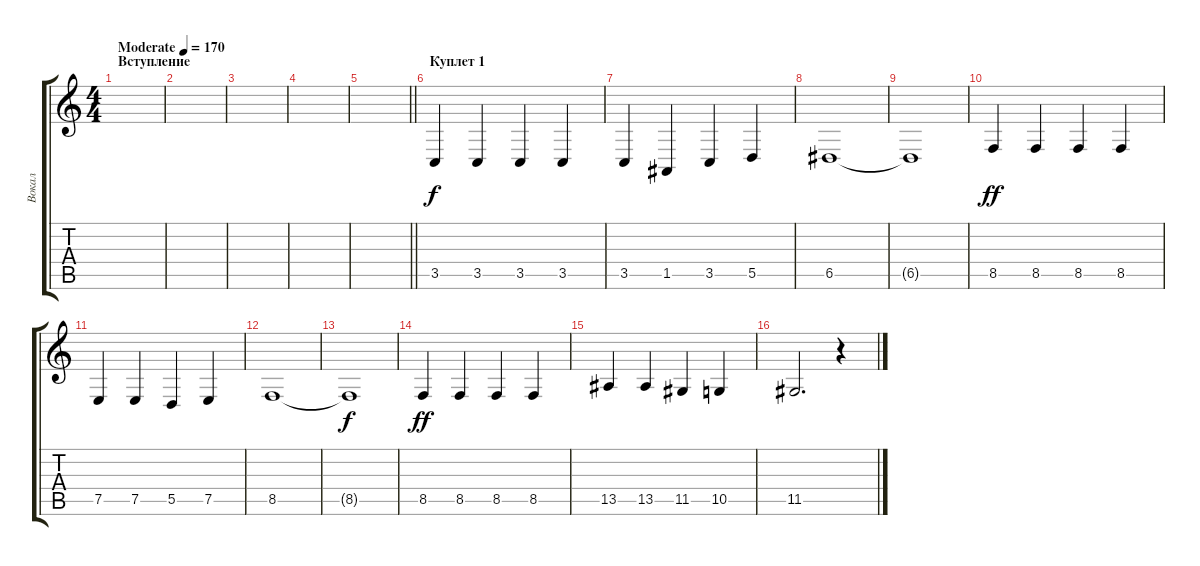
\track ("Вокал" "Вокал") {instrument tuba}
\staff {score tabs}
\tuning (E4 B3 G3 D3 A2 E2) {hide}
\ts (4 4)
\section ("" "Вступление")
\tempo (170 "Moderate")
\clef g2
\ks c
|
|
|
|
\barLineRight lightlight
|
\section ("" "Куплет 1")
3.5.4 3.5.4 3.5.4 3.5.4 |
3.5.4 1.5.4 3.5.4 5.5.4 |
6.5.1 |
6.5{t}.1{dy f} |
8.5.4{dy ff} 8.5.4 8.5.4 8.5.4 |
7.5.4 7.5.4 5.5.4 7.5.4 |
8.5.1 |
8.5{t}.1{dy f} |
8.5.4{dy ff} 8.5.4 8.5.4 8.5.4 |
13.5.4 13.5.4 11.5.4 10.5.4 |
11.5.2{d} r.4
